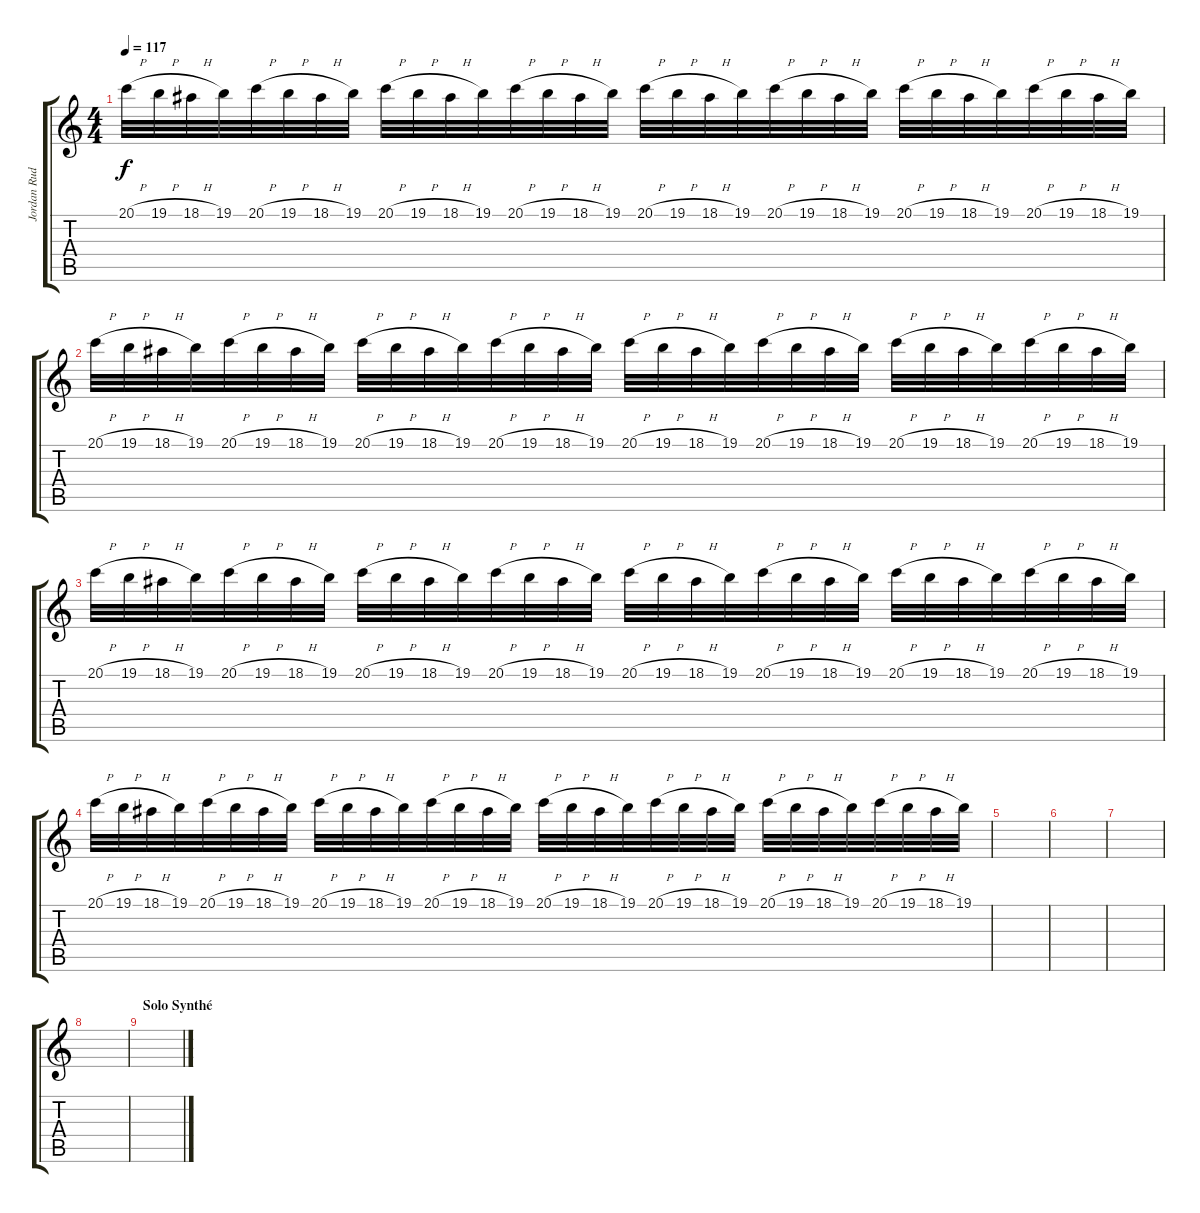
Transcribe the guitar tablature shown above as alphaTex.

\track ("Jordan Rudess" "Jordan Rud") {instrument lead1square}
\staff {score tabs}
\tuning (E4 B3 G3 D3 A2 E2) {hide}
\ts (4 4)
\tempo 117
\clef g2
\ks c
20.1{h}.32{dy f} 19.1{h}.32 18.1{h}.32 19.1.32 20.1{h}.32 19.1{h}.32 18.1{h}.32 19.1.32 20.1{h}.32 19.1{h}.32 18.1{h}.32 19.1.32 20.1{h}.32 19.1{h}.32 18.1{h}.32 19.1.32 20.1{h}.32 19.1{h}.32 18.1{h}.32 19.1.32 20.1{h}.32 19.1{h}.32 18.1{h}.32 19.1.32 20.1{h}.32 19.1{h}.32 18.1{h}.32 19.1.32 20.1{h}.32 19.1{h}.32 18.1{h}.32 19.1.32 |
20.1{h}.32 19.1{h}.32 18.1{h}.32 19.1.32 20.1{h}.32 19.1{h}.32 18.1{h}.32 19.1.32 20.1{h}.32 19.1{h}.32 18.1{h}.32 19.1.32 20.1{h}.32 19.1{h}.32 18.1{h}.32 19.1.32 20.1{h}.32 19.1{h}.32 18.1{h}.32 19.1.32 20.1{h}.32 19.1{h}.32 18.1{h}.32 19.1.32 20.1{h}.32 19.1{h}.32 18.1{h}.32 19.1.32 20.1{h}.32 19.1{h}.32 18.1{h}.32 19.1.32 |
20.1{h}.32 19.1{h}.32 18.1{h}.32 19.1.32 20.1{h}.32 19.1{h}.32 18.1{h}.32 19.1.32 20.1{h}.32 19.1{h}.32 18.1{h}.32 19.1.32 20.1{h}.32 19.1{h}.32 18.1{h}.32 19.1.32 20.1{h}.32 19.1{h}.32 18.1{h}.32 19.1.32 20.1{h}.32 19.1{h}.32 18.1{h}.32 19.1.32 20.1{h}.32 19.1{h}.32 18.1{h}.32 19.1.32 20.1{h}.32 19.1{h}.32 18.1{h}.32 19.1.32 |
20.1{h}.32 19.1{h}.32 18.1{h}.32 19.1.32 20.1{h}.32 19.1{h}.32 18.1{h}.32 19.1.32 20.1{h}.32 19.1{h}.32 18.1{h}.32 19.1.32 20.1{h}.32 19.1{h}.32 18.1{h}.32 19.1.32 20.1{h}.32 19.1{h}.32 18.1{h}.32 19.1.32 20.1{h}.32 19.1{h}.32 18.1{h}.32 19.1.32 20.1{h}.32 19.1{h}.32 18.1{h}.32 19.1.32 20.1{h}.32 19.1{h}.32 18.1{h}.32 19.1.32 |
|
|
|
|
\section ("" "Solo Synthé")
